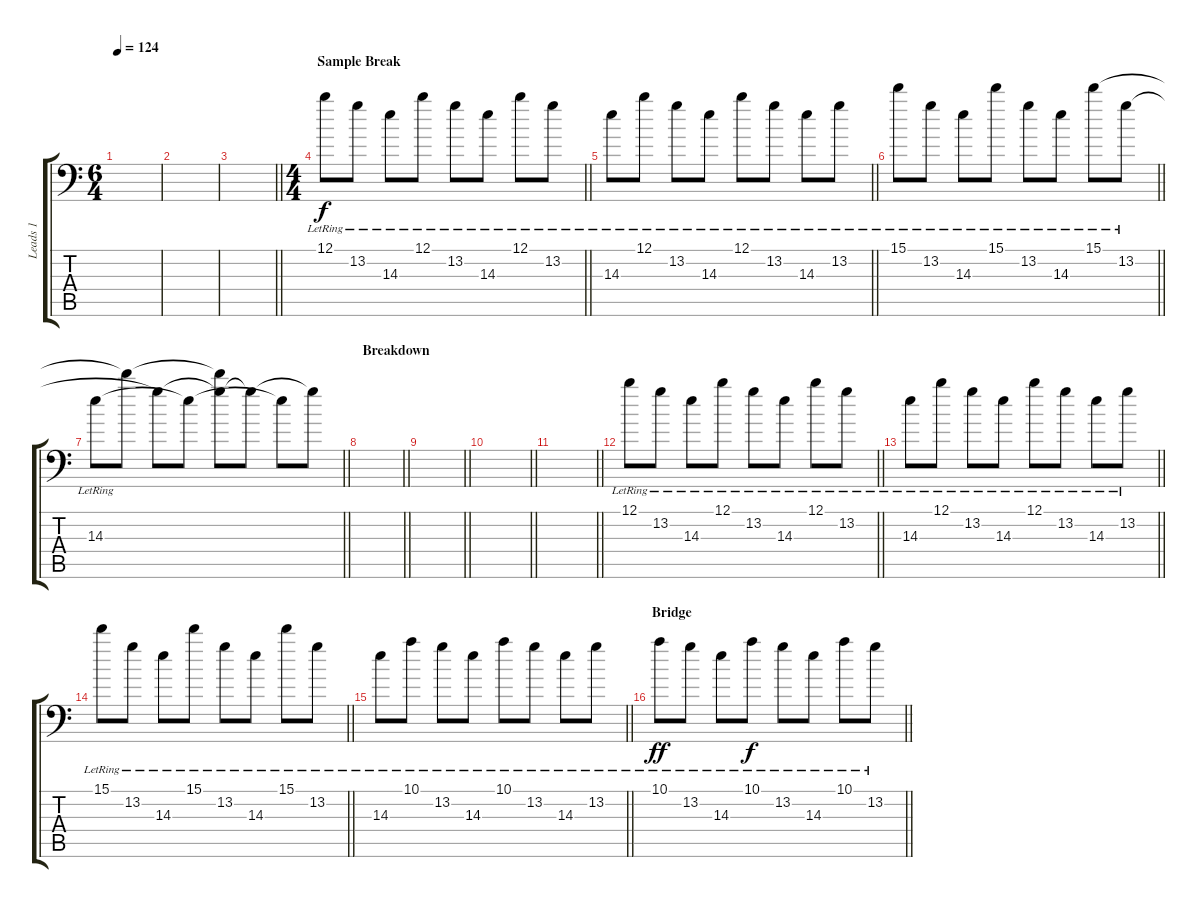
\track ("Leads 1" "Leads 1") {instrument electricguitarjazz}
\staff {score tabs}
\tuning (B3 Gb3 D3 A2 E2 A1) {hide}
\ts (6 4)
\tempo 124
\clef f4
\ks c
|
|
\barLineRight lightlight
|
\ts (4 4)
\section ("" "Sample Break")
\barLineRight lightlight
12.1{lr}.8{volume 13 instrument electricguitarjazz} 13.2{lr}.8 14.3{lr}.8 12.1{lr}.8 13.2{lr}.8 14.3{lr}.8 12.1{lr}.8 13.2{lr}.8 |
\barLineRight lightlight
14.3{lr}.8 12.1{lr}.8 13.2{lr}.8 14.3{lr}.8 12.1{lr}.8 13.2{lr}.8 14.3{lr}.8 13.2{lr}.8 |
\barLineRight lightlight
15.1{lr}.8 13.2{lr}.8 14.3{lr}.8 15.1{lr}.8 13.2{lr}.8 14.3{lr}.8 15.1{lr}.8 13.2{lr}.8 |
\barLineRight lightlight
14.3{lr}.8 15.1{t}.8 13.2{t}.8 14.3{t}.8 (15.1{t} 13.2{t}).8 13.2{t}.8 14.3{t}.8 13.2{t}.8 |
\section ("" "Breakdown")
\barLineRight lightlight
|
\barLineRight lightlight
|
\barLineRight lightlight
|
\barLineRight lightlight
|
\barLineRight lightlight
12.1{lr}.8{instrument electricguitarjazz} 13.2{lr}.8 14.3{lr}.8 12.1{lr}.8 13.2{lr}.8 14.3{lr}.8 12.1{lr}.8 13.2{lr}.8 |
\barLineRight lightlight
14.3{lr}.8 12.1{lr}.8 13.2{lr}.8 14.3{lr}.8 12.1{lr}.8 13.2{lr}.8 14.3{lr}.8 13.2{lr}.8 |
\barLineRight lightlight
15.1{lr}.8 13.2{lr}.8 14.3{lr}.8 15.1{lr}.8 13.2{lr}.8 14.3{lr}.8 15.1{lr}.8 13.2{lr}.8 |
\barLineRight lightlight
14.3{lr}.8 10.1{lr}.8 13.2{lr}.8 14.3{lr}.8 10.1{lr}.8 13.2{lr}.8 14.3{lr}.8 13.2{lr}.8 |
\section ("" "Bridge")
\barLineRight lightlight
10.1{lr}.8{dy ff volume 6} 13.2{lr}.8 14.3{lr}.8 10.1{lr}.8{dy f} 13.2{lr}.8 14.3{lr}.8 10.1{lr}.8 13.2{lr}.8
